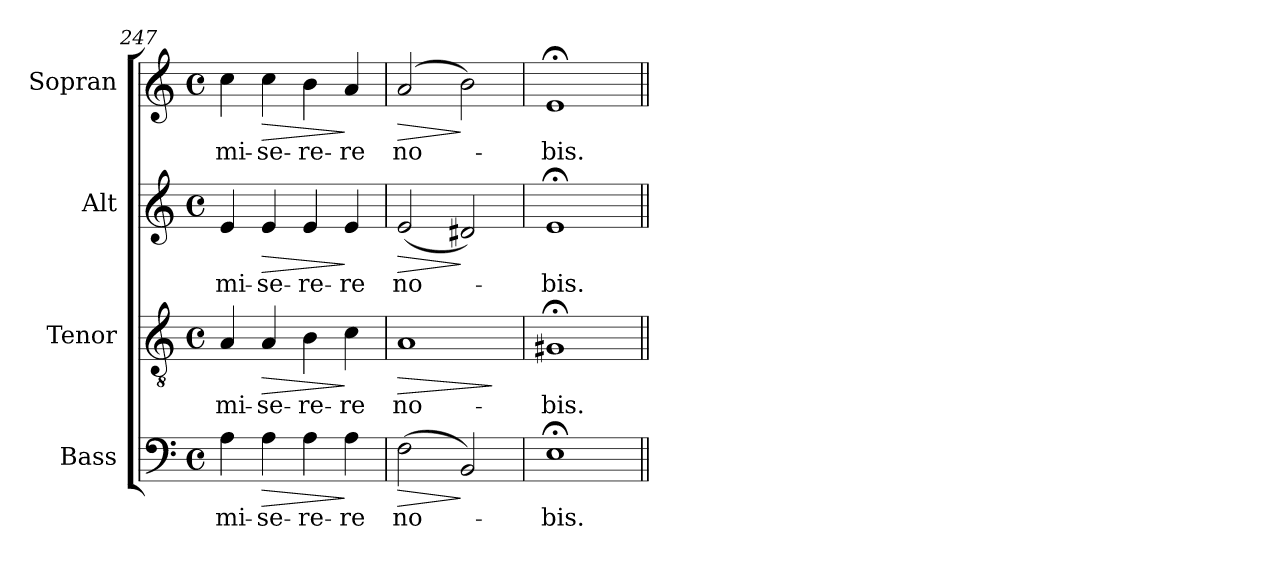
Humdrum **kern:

**kern	**text	**dynam	**kern	**text	**dynam	**kern	**text	**dynam	**kern	**text	**dynam
*part4	*part4	*part4	*part3	*part3	*part3	*part2	*part2	*part2	*part1	*part1	*part1
*staff4	*staff4	*staff4	*staff3	*staff3	*staff3	*staff2	*staff2	*staff2	*staff1	*staff1	*staff1
*I"Bass	*	*	*I"Tenor	*	*	*I"Alt	*	*	*I"Sopran	*	*
*I'B.	*	*	*I'T.	*	*	*I'A.	*	*	*I'S.	*	*
*clefF4	*	*	*clefGv2	*	*	*clefG2	*	*	*clefG2	*	*
*k[]	*	*	*k[]	*	*	*k[]	*	*	*k[]	*	*
*C:	*	*	*C:	*	*	*C:	*	*	*C:	*	*
*M4/4	*	*	*M4/4	*	*	*M4/4	*	*	*M4/4	*	*
*met(c)	*	*	*met(c)	*	*	*met(c)	*	*	*met(c)	*	*
=247	=247	=247	=247	=247	=247	=247	=247	=247	=247	=247	=247
!	!LO:LY:b	!	!	!LO:LY:b	!	!	!LO:LY:b	!	!	!LO:LY:b	!
4A\	mi-	.	4A/	mi-	.	4e/	mi-	.	4cc\	mi-	.
!	!LO:LY:b	!LO:HP:b	!	!LO:LY:b	!LO:HP:b	!	!LO:LY:b	!LO:HP:b	!	!LO:LY:b	!LO:HP:b
4A\	-se-	>	4A/	-se-	>	4e/	-se-	>	4cc\	-se-	>
!	!LO:LY:b	!	!	!LO:LY:b	!	!	!LO:LY:b	!	!	!LO:LY:b	!
4A\	-re-	.	4B\	-re-	.	4e/	-re-	.	4b\	-re-	.
!	!LO:LY:b	!	!	!LO:LY:b	!	!	!LO:LY:b	!	!	!LO:LY:b	!
4A\	-re	]	4c\	-re	]	4e/	-re	]	4a/	-re	]
=248	=248	=248	=248	=248	=248	=248	=248	=248	=248	=248	=248
!	!LO:LY:b	!LO:HP:b	!	!LO:LY:b	!LO:HP:b	!	!LO:LY:b	!LO:HP:b	!	!LO:LY:b	!LO:HP:b
(>2F\	no-	>	1A	no-	>	(<2e/	no-	>	(2a/	no-	>
2BB/)	.	]	.	.	.	2d#X/)	.	]	2b\)	.	]
.	.	.	.	.	]	.	.	.	.	.	.
=249	=249	=249	=249	=249	=249	=249	=249	=249	=249	=249	=249
!	!LO:LY:b	!	!	!LO:LY:b	!	!	!LO:LY:b	!	!	!LO:LY:b	!
1E;<	-bis.	.	1G#X;<	-bis.	.	1e;<	-bis.	.	1e;<	-bis.	.
=||	=||	=||	=||	=||	=||	=||	=||	=||	=||	=||	=||
*-	*-	*-	*-	*-	*-	*-	*-	*-	*-	*-	*-
